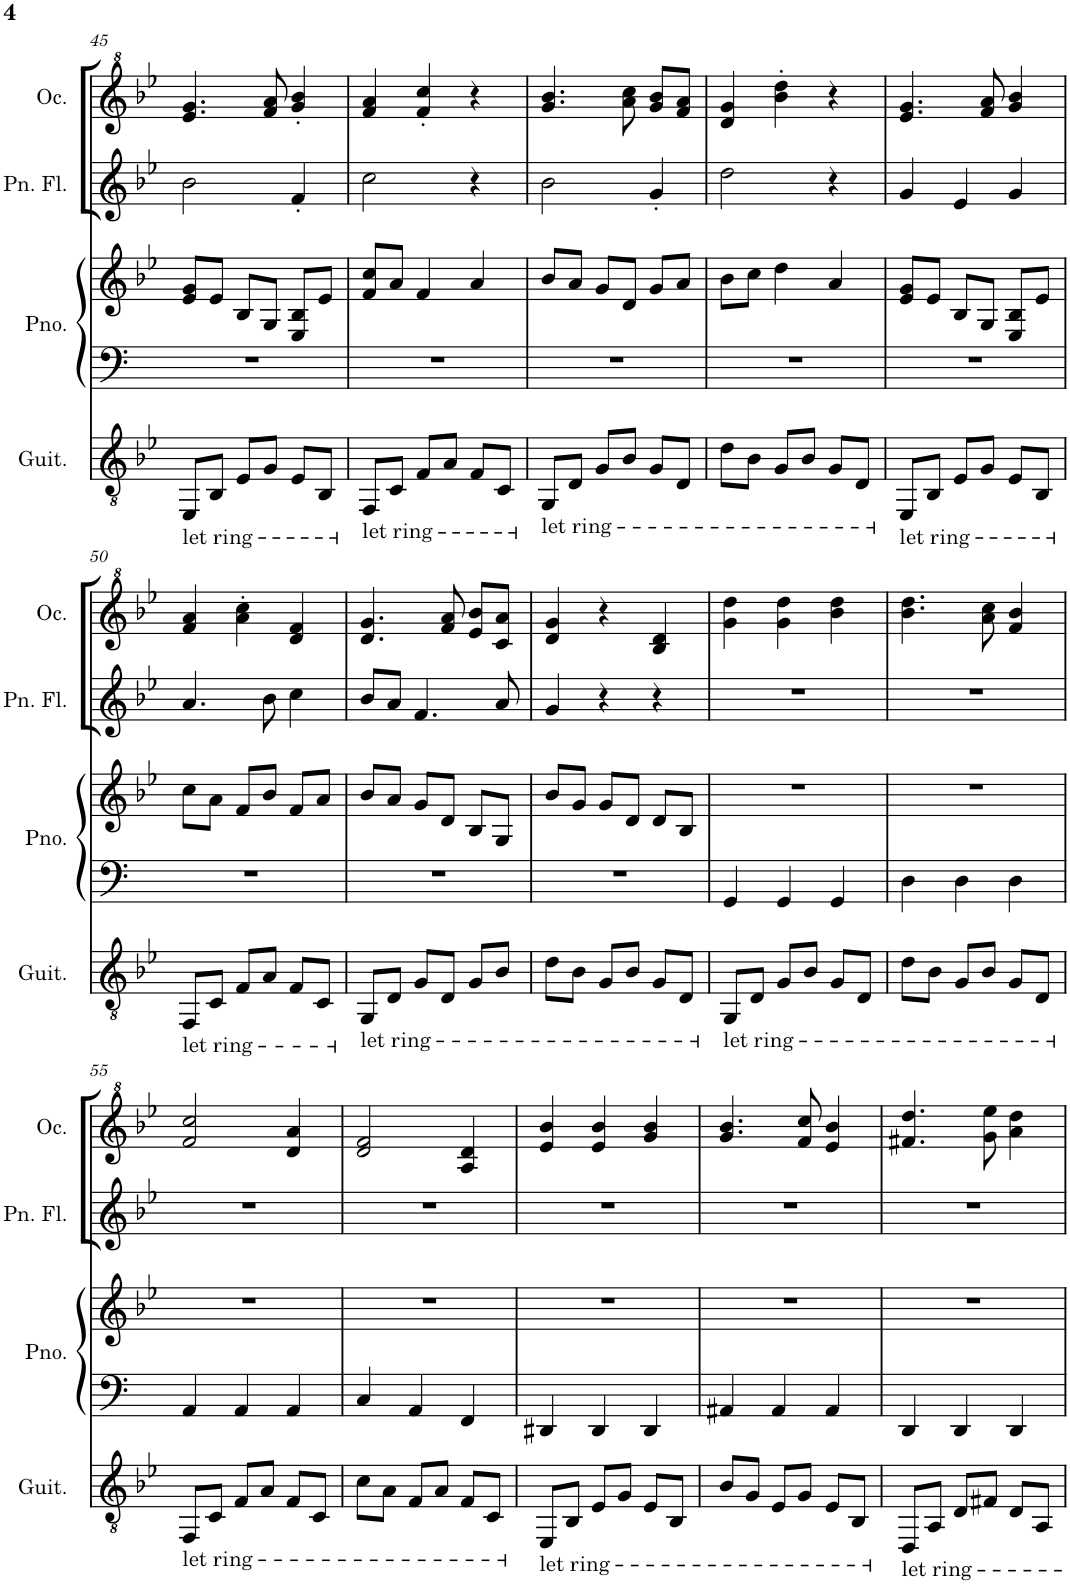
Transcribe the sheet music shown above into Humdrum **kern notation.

**kern	**kern	**kern	**kern	**kern
*part4	*part3	*part3	*part2	*part1
*staff5	*staff4	*staff3	*staff2	*staff1
*I"Acoustic Guitar	*I"Piano	*	*I"Pan Flute	*I"Ocarina
*I'Guit.	*I'Pno.	*	*I'Pn. Fl.	*I'Oc.
!!LO:PB:g=z
*clefGv2	*clefF4	*clefG2	*clefG2	*clefG^2
*k[b-e-]	*	*k[b-e-]	*k[b-e-]	*k[b-e-]
*M3/4	*M3/4	*M3/4	*M3/4	*M3/4
=45	=45	=45	=45	=45
!LO:TX:b:t=let ring	!	!	!	!
8EE-/L	2.r	8e-/ 8g/L	2b-\	4.ee-/ 4.gg/
8BB-/J	.	8e-/J	.	.
8E-/L	.	8B-/L	.	.
8G/J	.	8G/J	.	8ff/ 8aa/
8E-/L	.	8E-/ 8B-/L	4f'/	4gg/' 4bb-/'
8BB-/J	.	8e-/J	.	.
=46	=46	=46	=46	=46
!LO:TX:b:t=let ring	!	!	!	!
8FF/L	2.r	8f/ 8cc/L	2cc\	4ff/ 4aa/
8C/J	.	8a/J	.	.
8F/L	.	4f/	.	4ff/' 4ccc/'
8A/J	.	.	.	.
8F/L	.	4a/	4r	4r
8C/J	.	.	.	.
=47	=47	=47	=47	=47
!LO:TX:b:t=let ring	!	!	!	!
8GG/L	2.r	8b-/L	2b-\	4.gg/ 4.bb-/
8D/J	.	8a/J	.	.
8G/L	.	8g/L	.	.
8B-/J	.	8d/J	.	8aa\ 8ccc\
8G/L	.	8g/L	4g'/	8gg/ 8bb-/L
8D/J	.	8a/J	.	8ff/ 8aa/J
=48	=48	=48	=48	=48
8d\L	2.r	8b-\L	2dd\	4dd/ 4gg/
8B-\J	.	8cc\J	.	.
8G/L	.	4dd\	.	4bb-\' 4ddd\'
8B-/J	.	.	.	.
8G/L	.	4a/	4r	4r
8D/J	.	.	.	.
=49	=49	=49	=49	=49
!LO:TX:b:t=let ring	!	!	!	!
8EE-/L	2.r	8e-/ 8g/L	4g/	4.ee-/ 4.gg/
8BB-/J	.	8e-/J	.	.
8E-/L	.	8B-/L	4e-/	.
8G/J	.	8G/J	.	8ff/ 8aa/
8E-/L	.	8E-/ 8B-/L	4g/	4gg/ 4bb-/
8BB-/J	.	8e-/J	.	.
!!LO:LB:g=z
=50	=50	=50	=50	=50
!LO:TX:b:t=let ring	!	!	!	!
8FF/L	2.r	8cc\L	4.a/	4ff/ 4aa/
8C/J	.	8a\J	.	.
8F/L	.	8f/L	.	4aa\' 4ccc\'
8A/J	.	8b-/J	8b-\	.
8F/L	.	8f/L	4cc\	4dd/ 4ff/
8C/J	.	8a/J	.	.
=51	=51	=51	=51	=51
!LO:TX:b:t=let ring	!	!	!	!
8GG/L	2.r	8b-/L	8b-/L	4.dd/ 4.gg/
8D/J	.	8a/J	8a/J	.
8G/L	.	8g/L	4.f/	.
8D/J	.	8d/J	.	8ff/ 8aa/
8G/L	.	8B-/L	.	8ee-/ 8bb-/L
8B-/J	.	8G/J	8a/	8cc/ 8aa/J
=52	=52	=52	=52	=52
8d\L	2.r	8b-/L	4g/	4dd/ 4gg/
8B-\J	.	8g/J	.	.
8G/L	.	8g/L	4r	4r
8B-/J	.	8d/J	.	.
8G/L	.	8d/L	4r	4b-/ 4dd/
8D/J	.	8B-/J	.	.
=53	=53	=53	=53	=53
!LO:TX:b:t=let ring	!	!	!	!
8GG/L	4GG/	2.r	2.r	4gg\ 4ddd\
8D/J	.	.	.	.
8G/L	4GG/	.	.	4gg\ 4ddd\
8B-/J	.	.	.	.
8G/L	4GG/	.	.	4bb-\ 4ddd\
8D/J	.	.	.	.
=54	=54	=54	=54	=54
8d\L	4D\	2.r	2.r	4.bb-\ 4.ddd\
8B-\J	.	.	.	.
8G/L	4D\	.	.	.
8B-/J	.	.	.	8aa\ 8ccc\
8G/L	4D\	.	.	4ff/ 4bb-/
8D/J	.	.	.	.
!!LO:LB:g=z
=55	=55	=55	=55	=55
!LO:TX:b:t=let ring	!	!	!	!
8FF/L	4AA/	2.r	2.r	2ff/ 2ccc/
8C/J	.	.	.	.
8F/L	4AA/	.	.	.
8A/J	.	.	.	.
8F/L	4AA/	.	.	4dd/ 4aa/
8C/J	.	.	.	.
=56	=56	=56	=56	=56
8c\L	4C/	2.r	2.r	2dd/ 2ff/
8A\J	.	.	.	.
8F/L	4AA/	.	.	.
8A/J	.	.	.	.
8F/L	4FF/	.	.	4a/ 4dd/
8C/J	.	.	.	.
=57	=57	=57	=57	=57
!LO:TX:b:t=let ring	!	!	!	!
8EE-/L	4DD#X/	2.r	2.r	4ee-/ 4bb-/
8BB-/J	.	.	.	.
8E-/L	4DD#/	.	.	4ee-/ 4bb-/
8G/J	.	.	.	.
8E-/L	4DD#/	.	.	4gg/ 4bb-/
8BB-/J	.	.	.	.
=58	=58	=58	=58	=58
8B-/L	4AA#X/	2.r	2.r	4.gg/ 4.bb-/
8G/J	.	.	.	.
8E-/L	4AA#/	.	.	.
8G/J	.	.	.	8ff/ 8ccc/
8E-/L	4AA#/	.	.	4ee-/ 4bb-/
8BB-/J	.	.	.	.
=59	=59	=59	=59	=59
!LO:TX:b:t=let ring	!	!	!	!
8DD/L	4DD/	2.r	2.r	4.ff#X/ 4.ddd/
8AA/J	.	.	.	.
8D/L	4DD/	.	.	.
8F#X/J	.	.	.	8gg\ 8eee-\
8D/L	4DD/	.	.	4aa\ 4ddd\
8AA/J	.	.	.	.
=	=	=	=	=
*-	*-	*-	*-	*-
